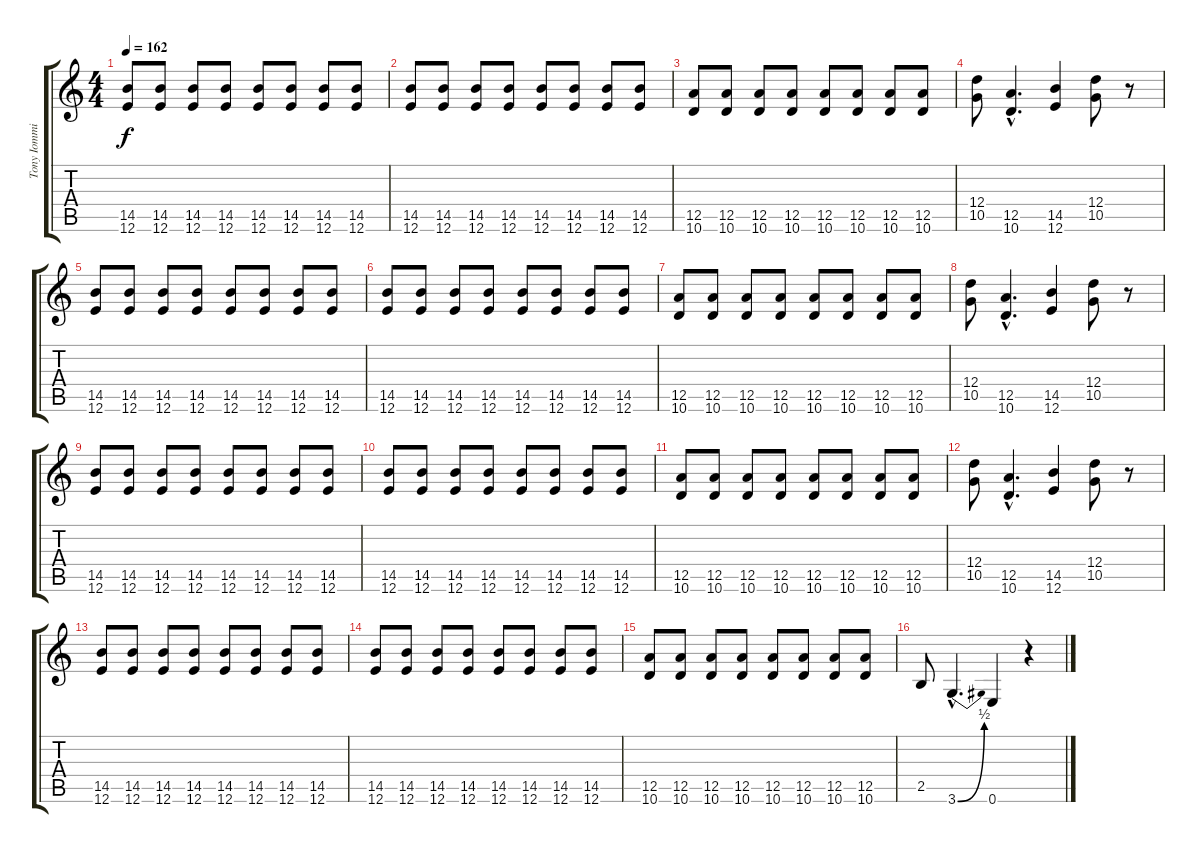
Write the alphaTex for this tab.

\track ("Tony Iommi" "Tony Iommi") {instrument overdrivenguitar}
\staff {score tabs}
\tuning (E4 B3 G3 D3 A2 E2) {hide}
\ts (4 4)
\tempo 162
\clef g2
\ks c
(14.5 12.6).8{dy f} (14.5 12.6).8 (14.5 12.6).8 (14.5 12.6).8 (14.5 12.6).8 (14.5 12.6).8 (14.5 12.6).8 (14.5 12.6).8 |
(14.5 12.6).8 (14.5 12.6).8 (14.5 12.6).8 (14.5 12.6).8 (14.5 12.6).8 (14.5 12.6).8 (14.5 12.6).8 (14.5 12.6).8 |
(12.5 10.6).8 (12.5 10.6).8 (12.5 10.6).8 (12.5 10.6).8 (12.5 10.6).8 (12.5 10.6).8 (12.5 10.6).8 (12.5 10.6).8 |
(12.4 10.5).8 (12.5{hac} 10.6{hac}).4{d} (14.5 12.6).4 (12.4 10.5).8 r.8 |
(14.5 12.6).8 (14.5 12.6).8 (14.5 12.6).8 (14.5 12.6).8 (14.5 12.6).8 (14.5 12.6).8 (14.5 12.6).8 (14.5 12.6).8 |
(14.5 12.6).8 (14.5 12.6).8 (14.5 12.6).8 (14.5 12.6).8 (14.5 12.6).8 (14.5 12.6).8 (14.5 12.6).8 (14.5 12.6).8 |
(12.5 10.6).8 (12.5 10.6).8 (12.5 10.6).8 (12.5 10.6).8 (12.5 10.6).8 (12.5 10.6).8 (12.5 10.6).8 (12.5 10.6).8 |
(12.4 10.5).8 (12.5{hac} 10.6{hac}).4{d} (14.5 12.6).4 (12.4 10.5).8 r.8 |
(14.5 12.6).8 (14.5 12.6).8 (14.5 12.6).8 (14.5 12.6).8 (14.5 12.6).8 (14.5 12.6).8 (14.5 12.6).8 (14.5 12.6).8 |
(14.5 12.6).8 (14.5 12.6).8 (14.5 12.6).8 (14.5 12.6).8 (14.5 12.6).8 (14.5 12.6).8 (14.5 12.6).8 (14.5 12.6).8 |
(12.5 10.6).8 (12.5 10.6).8 (12.5 10.6).8 (12.5 10.6).8 (12.5 10.6).8 (12.5 10.6).8 (12.5 10.6).8 (12.5 10.6).8 |
(12.4 10.5).8 (12.5{hac} 10.6{hac}).4{d} (14.5 12.6).4 (12.4 10.5).8 r.8 |
(14.5 12.6).8 (14.5 12.6).8 (14.5 12.6).8 (14.5 12.6).8 (14.5 12.6).8 (14.5 12.6).8 (14.5 12.6).8 (14.5 12.6).8 |
(14.5 12.6).8 (14.5 12.6).8 (14.5 12.6).8 (14.5 12.6).8 (14.5 12.6).8 (14.5 12.6).8 (14.5 12.6).8 (14.5 12.6).8 |
(12.5 10.6).8 (12.5 10.6).8 (12.5 10.6).8 (12.5 10.6).8 (12.5 10.6).8 (12.5 10.6).8 (12.5 10.6).8 (12.5 10.6).8 |
2.5.8 3.6{be (bend 0 0 60 2) hac}.4{d} 0.6.4 r.4
